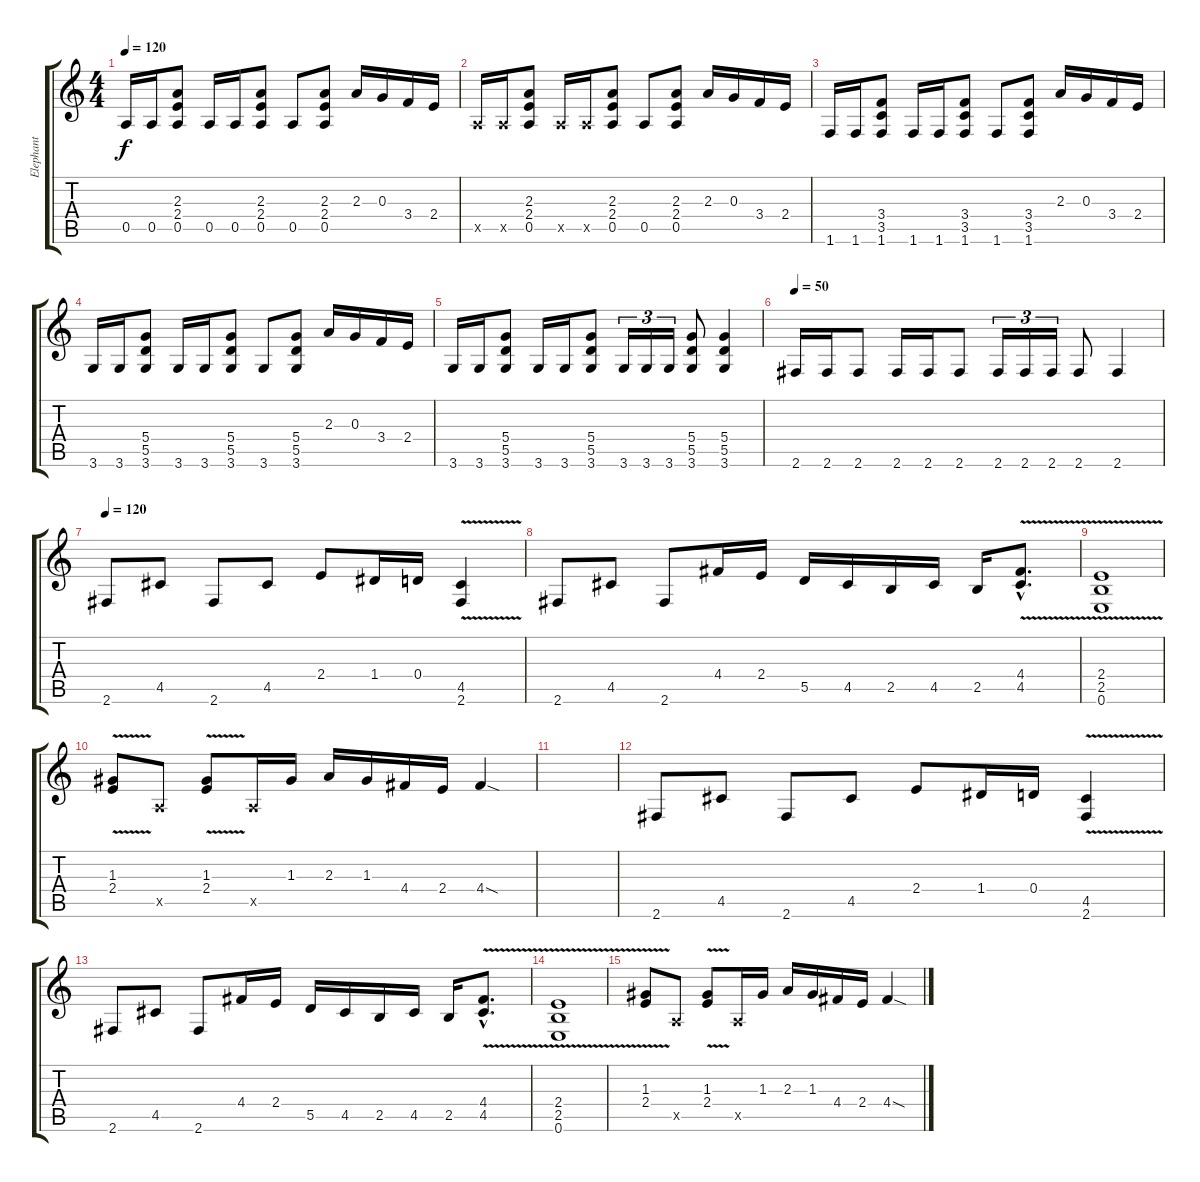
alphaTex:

\track ("Elephant" "Elephant") {instrument distortionguitar}
\staff {score tabs}
\tuning (E4 B3 G3 D3 A2 E2) {hide}
\ts (4 4)
\tempo 120
\clef g2
\ks c
0.5.16{dy f} 0.5.16 (2.3 2.4 0.5).8 0.5.16 0.5.16 (2.3 2.4 0.5).8 0.5.8 (2.3 2.4 0.5).8 2.3.16 0.3.16 3.4.16 2.4.16 |
0.5{x}.16 0.5{x}.16 (2.3 2.4 0.5).8 0.5{x}.16 0.5{x}.16 (2.3 2.4 0.5).8 0.5.8 (2.3 2.4 0.5).8 2.3.16 0.3.16 3.4.16 2.4.16 |
1.6.16 1.6.16 (3.4 3.5 1.6).8 1.6.16 1.6.16 (3.4 3.5 1.6).8 1.6.8 (3.4 3.5 1.6).8 2.3.16 0.3.16 3.4.16 2.4.16 |
3.6.16 3.6.16 (5.4 5.5 3.6).8 3.6.16 3.6.16 (5.4 5.5 3.6).8 3.6.8 (5.4 5.5 3.6).8 2.3.16 0.3.16 3.4.16 2.4.16 |
3.6.16 3.6.16{volume 0} (5.4 5.5 3.6).8 3.6.16 3.6.16 (5.4 5.5 3.6).8 3.6.16{tu (3 2)} 3.6.16{tu (3 2)} 3.6.16{tu (3 2)} (5.4 5.5 3.6).8 (5.4 5.5 3.6).4 |
\tempo 50
2.6.16{volume 16} 2.6.16 2.6.8 2.6.16 2.6.16 2.6.8 2.6.16{tu (3 2)} 2.6.16{tu (3 2)} 2.6.16{tu (3 2)} 2.6.8 2.6.4 |
\tempo 120
2.6.8{volume 16} 4.5.8 2.6.8 4.5.8 2.4.8 1.4.16 0.4.16 (4.5{v} 2.6).4 |
2.6.8 4.5.8 2.6.8 4.4.16 2.4.16 5.5.16 4.5.16 2.5.16 4.5.16 2.5.16 (4.4{hac} 4.5{v hac}).8{d} |
(2.4{v} 2.5 0.6).1 |
(1.3{v} 2.4).8 0.5{x}.8 (1.3{v} 2.4).8 0.5{x}.16 1.3.16 2.3.16 1.3.16 4.4.16 2.4.16 4.4{sod}.4 |
|
2.6.8{volume 16} 4.5.8 2.6.8 4.5.8 2.4.8 1.4.16 0.4.16 (4.5{v} 2.6).4 |
2.6.8 4.5.8 2.6.8 4.4.16 2.4.16 5.5.16 4.5.16 2.5.16 4.5.16 2.5.16 (4.4{hac} 4.5{v hac}).8{d} |
(2.4{v} 2.5 0.6).1 |
(1.3{v} 2.4).8 0.5{x}.8 (1.3{v} 2.4).8 0.5{x}.16 1.3.16 2.3.16 1.3.16 4.4.16 2.4.16 4.4{sod}.4
